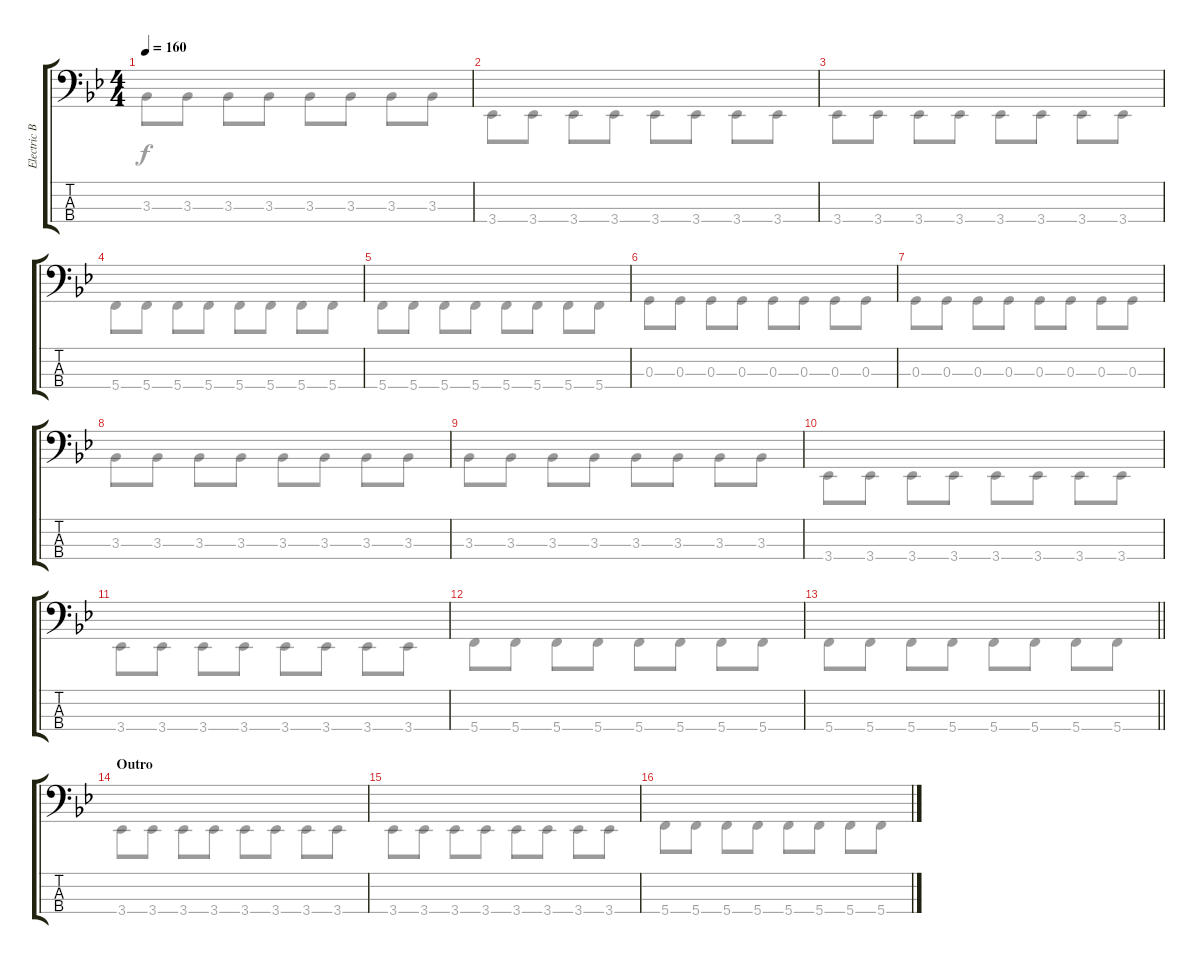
\track ("Electric Bass" "Electric B") {instrument electricbasspick}
\staff {score tabs}
\tuning (F2 C2 G1 C1) {hide}
\voice
\ts (4 4)
\tempo 160
\clef f4
\ks gminor
|
|
|
|
|
|
|
|
|
|
|
|
\barLineRight lightlight
|
\section ("" "Outro")
|
|
\voice
\clef f4
\ks gminor
3.3.8{dy f} 3.3.8 3.3.8 3.3.8 3.3.8 3.3.8 3.3.8 3.3.8 |
3.4.8 3.4.8 3.4.8 3.4.8 3.4.8 3.4.8 3.4.8 3.4.8 |
3.4.8 3.4.8 3.4.8 3.4.8 3.4.8 3.4.8 3.4.8 3.4.8 |
5.4.8 5.4.8 5.4.8 5.4.8 5.4.8 5.4.8 5.4.8 5.4.8 |
5.4.8 5.4.8 5.4.8 5.4.8 5.4.8 5.4.8 5.4.8 5.4.8 |
0.3.8 0.3.8 0.3.8 0.3.8 0.3.8 0.3.8 0.3.8 0.3.8 |
0.3.8 0.3.8 0.3.8 0.3.8 0.3.8 0.3.8 0.3.8 0.3.8 |
3.3.8 3.3.8 3.3.8 3.3.8 3.3.8 3.3.8 3.3.8 3.3.8 |
3.3.8 3.3.8 3.3.8 3.3.8 3.3.8 3.3.8 3.3.8 3.3.8 |
3.4.8 3.4.8 3.4.8 3.4.8 3.4.8 3.4.8 3.4.8 3.4.8 |
3.4.8 3.4.8 3.4.8 3.4.8 3.4.8 3.4.8 3.4.8 3.4.8 |
5.4.8 5.4.8 5.4.8 5.4.8 5.4.8 5.4.8 5.4.8 5.4.8 |
\barLineRight lightlight
5.4.8 5.4.8 5.4.8 5.4.8 5.4.8 5.4.8 5.4.8 5.4.8 |
3.4.8 3.4.8 3.4.8 3.4.8 3.4.8 3.4.8 3.4.8 3.4.8 |
3.4.8 3.4.8 3.4.8 3.4.8 3.4.8 3.4.8 3.4.8 3.4.8 |
5.4.8 5.4.8 5.4.8 5.4.8 5.4.8 5.4.8 5.4.8 5.4.8
